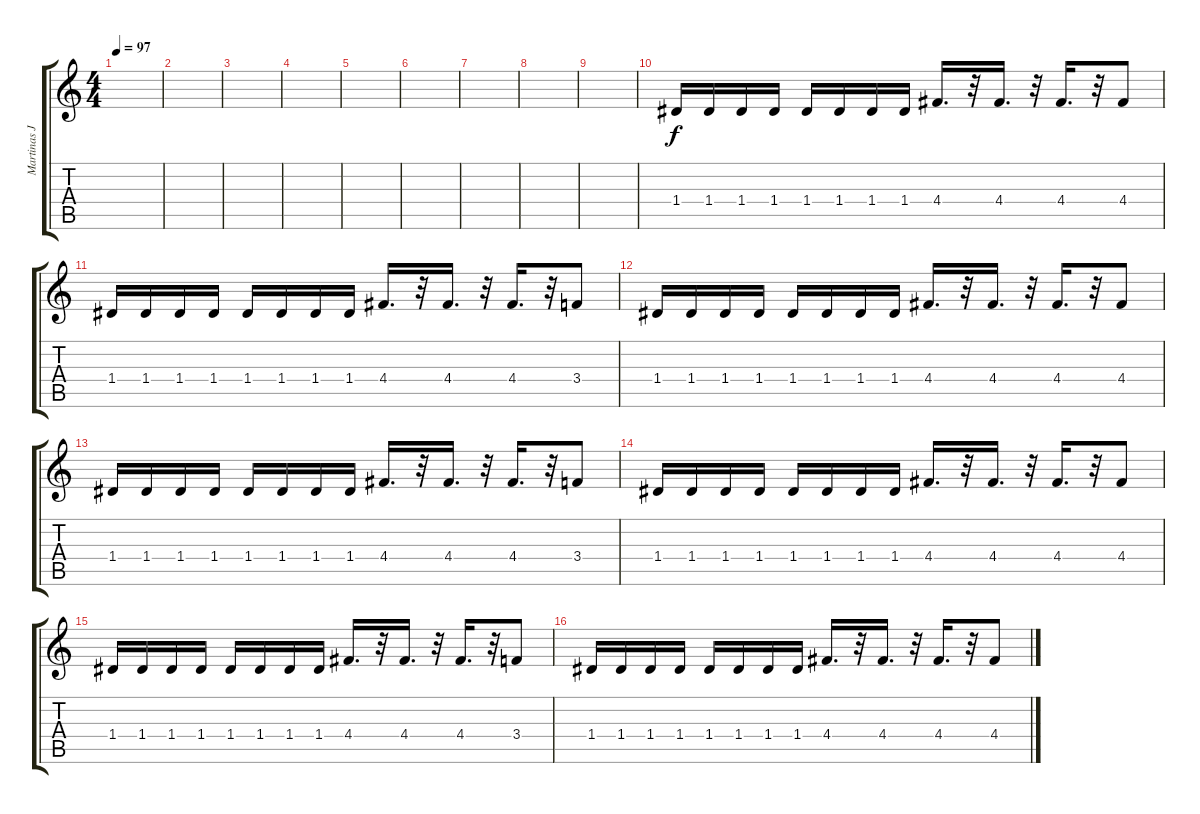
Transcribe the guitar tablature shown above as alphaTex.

\track ("Martinas Jabs" "Martinas J") {instrument distortionguitar}
\staff {score tabs}
\tuning (E4 B3 G3 D3 A2 E2) {hide}
\ts (4 4)
\tempo 97
\clef g2
\ks c
|
|
|
|
|
|
|
|
|
1.4.16 1.4.16 1.4.16 1.4.16 1.4.16 1.4.16 1.4.16 1.4.16 4.4.16{d} r.32 4.4.16{d} r.32 4.4.16{d} r.32 4.4.8 |
1.4.16 1.4.16 1.4.16 1.4.16 1.4.16 1.4.16 1.4.16 1.4.16 4.4.16{d} r.32 4.4.16{d} r.32 4.4.16{d} r.32 3.4.8 |
1.4.16 1.4.16 1.4.16 1.4.16 1.4.16 1.4.16 1.4.16 1.4.16 4.4.16{d} r.32 4.4.16{d} r.32 4.4.16{d} r.32 4.4.8 |
1.4.16 1.4.16 1.4.16 1.4.16 1.4.16 1.4.16 1.4.16 1.4.16 4.4.16{d} r.32 4.4.16{d} r.32 4.4.16{d} r.32 3.4.8 |
1.4.16 1.4.16 1.4.16 1.4.16 1.4.16 1.4.16 1.4.16 1.4.16 4.4.16{d} r.32 4.4.16{d} r.32 4.4.16{d} r.32 4.4.8 |
1.4.16 1.4.16 1.4.16 1.4.16 1.4.16 1.4.16 1.4.16 1.4.16 4.4.16{d} r.32 4.4.16{d} r.32 4.4.16{d} r.32 3.4.8 |
1.4.16 1.4.16 1.4.16 1.4.16 1.4.16 1.4.16 1.4.16 1.4.16 4.4.16{d} r.32 4.4.16{d} r.32 4.4.16{d} r.32 4.4.8
